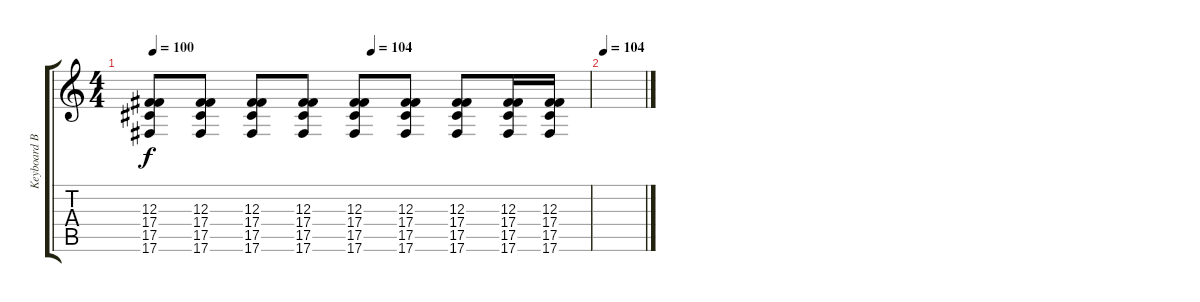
\track ("Keyboard Base" "Keyboard B") {instrument stringensemble2}
\staff {score tabs}
\tuning (Eb4 Bb3 Gb3 Db3 Ab2 Db2) {hide}
\ts (4 4)
\tempo 100
\tempo (104 0.5)
\clef g2
\ks c
(12.3 17.4 17.5 17.6).8{dy f} (12.3 17.4 17.5 17.6).8 (12.3 17.4 17.5 17.6).8 (12.3 17.4 17.5 17.6).8 (12.3 17.4 17.5 17.6).8 (12.3 17.4 17.5 17.6).8 (12.3 17.4 17.5 17.6).8 (12.3 17.4 17.5 17.6).16 (12.3 17.4 17.5 17.6).16 |
\tempo 104
